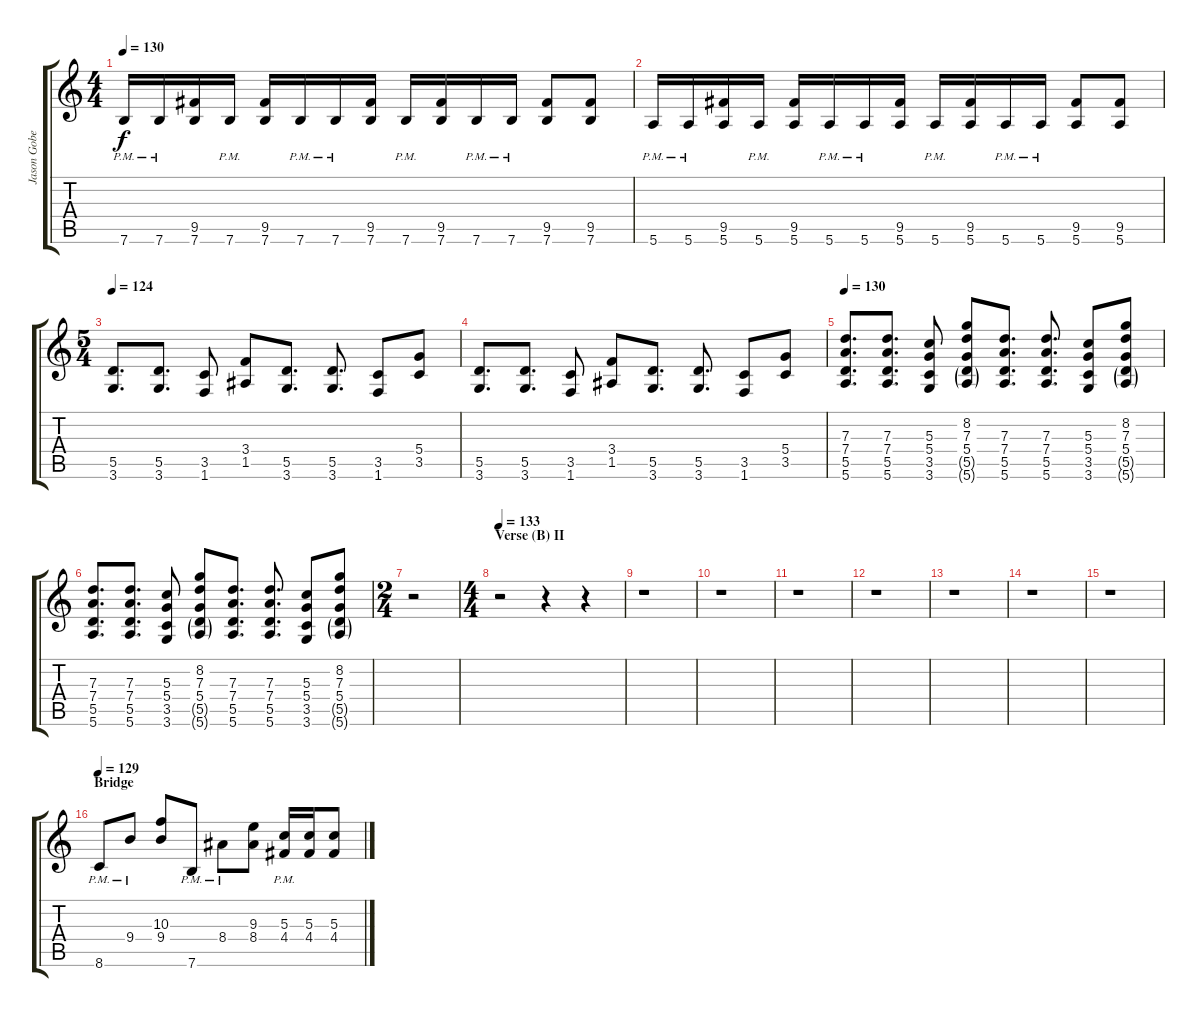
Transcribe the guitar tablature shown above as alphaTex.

\track ("Jason Gobel (distortion)" "Jason Gobe") {instrument distortionguitar}
\staff {score tabs}
\tuning (E4 B3 G3 D3 A2 E2) {hide}
\ts (4 4)
\tempo 130
\clef g2
\ks c
7.6{pm}.16{dy f} 7.6{pm}.16 (9.5 7.6).16 7.6{pm}.16 (9.5 7.6).16 7.6{pm}.16 7.6{pm}.16 (9.5 7.6).16 7.6{pm}.16 (9.5 7.6).16 7.6{pm}.16 7.6{pm}.16 (9.5 7.6).8 (9.5 7.6).8 |
5.6{pm}.16 5.6{pm}.16 (9.5 5.6).16 5.6{pm}.16 (9.5 5.6).16 5.6{pm}.16 5.6{pm}.16 (9.5 5.6).16 5.6{pm}.16 (9.5 5.6).16 5.6{pm}.16 5.6{pm}.16 (9.5 5.6).8 (9.5 5.6).8 |
\ts (5 4)
\tempo 124
(5.5 3.6).8{d} (5.5 3.6).8{d} (3.5 1.6).8 (3.4 1.5).8 (5.5 3.6).8{d} (5.5 3.6).8{d} (3.5 1.6).8 (5.4 3.5).8 |
(5.5 3.6).8{d} (5.5 3.6).8{d} (3.5 1.6).8 (3.4 1.5).8 (5.5 3.6).8{d} (5.5 3.6).8{d} (3.5 1.6).8 (5.4 3.5).8 |
\tempo 130
(7.3 7.4 5.5 5.6).8{d} (7.3 7.4 5.5 5.6).8{d} (5.3 5.4 3.5 3.6).8 (8.2 7.3 5.4 5.5{g} 5.6{g}).8 (7.3 7.4 5.5 5.6).8{d} (7.3 7.4 5.5 5.6).8{d} (5.3 5.4 3.5 3.6).8 (8.2 7.3 5.4 5.5{g} 5.6{g}).8 |
(7.3 7.4 5.5 5.6).8{d} (7.3 7.4 5.5 5.6).8{d} (5.3 5.4 3.5 3.6).8 (8.2 7.3 5.4 5.5{g} 5.6{g}).8 (7.3 7.4 5.5 5.6).8{d} (7.3 7.4 5.5 5.6).8{d} (5.3 5.4 3.5 3.6).8 (8.2 7.3 5.4 5.5{g} 5.6{g}).8 |
\ts (2 4)
r.2 |
\ts (4 4)
\section ("" "Verse (B) II")
\tempo 133
r.2 r.4 r.4 |
r.1 |
r.1 |
r.1 |
r.1 |
r.1 |
r.1 |
r.1 |
\section ("" "Bridge")
\tempo 129
8.6{pm}.8 9.4{pm}.8 (10.3 9.4).8 7.6{pm}.8 8.4{pm}.8 (9.3 8.4).8 (5.3{pm} 4.4{pm}).16 (5.3 4.4).16 (5.3 4.4).8
